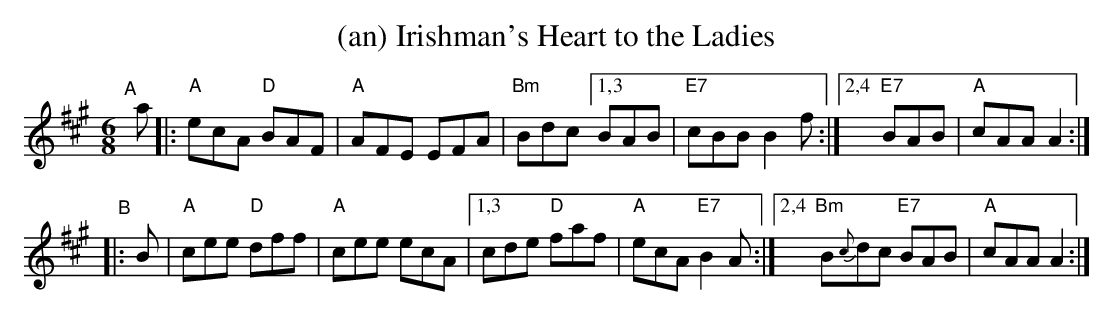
X:1
T: (an) Irishman's Heart to the Ladies
M: 6/8
L: 1/8
K: A
"^A"[|] a |:\
"A"ecA "D"BAF | "A"AFE EFA | "Bm"Bdc \
[1,3 BAB | "E7"cBB B2f :|\
[2,4 "E7"BAB | "A"cAA A2 :|
"^B"|: B \
| "A"cee "D"dff | "A"cee ecA |\
[1,3 cde "D"faf | "A"ecA "E7"B2A :|\
[2,4 "Bm"B{c}dc "E7"BAB | "A"cAA A2 :|
